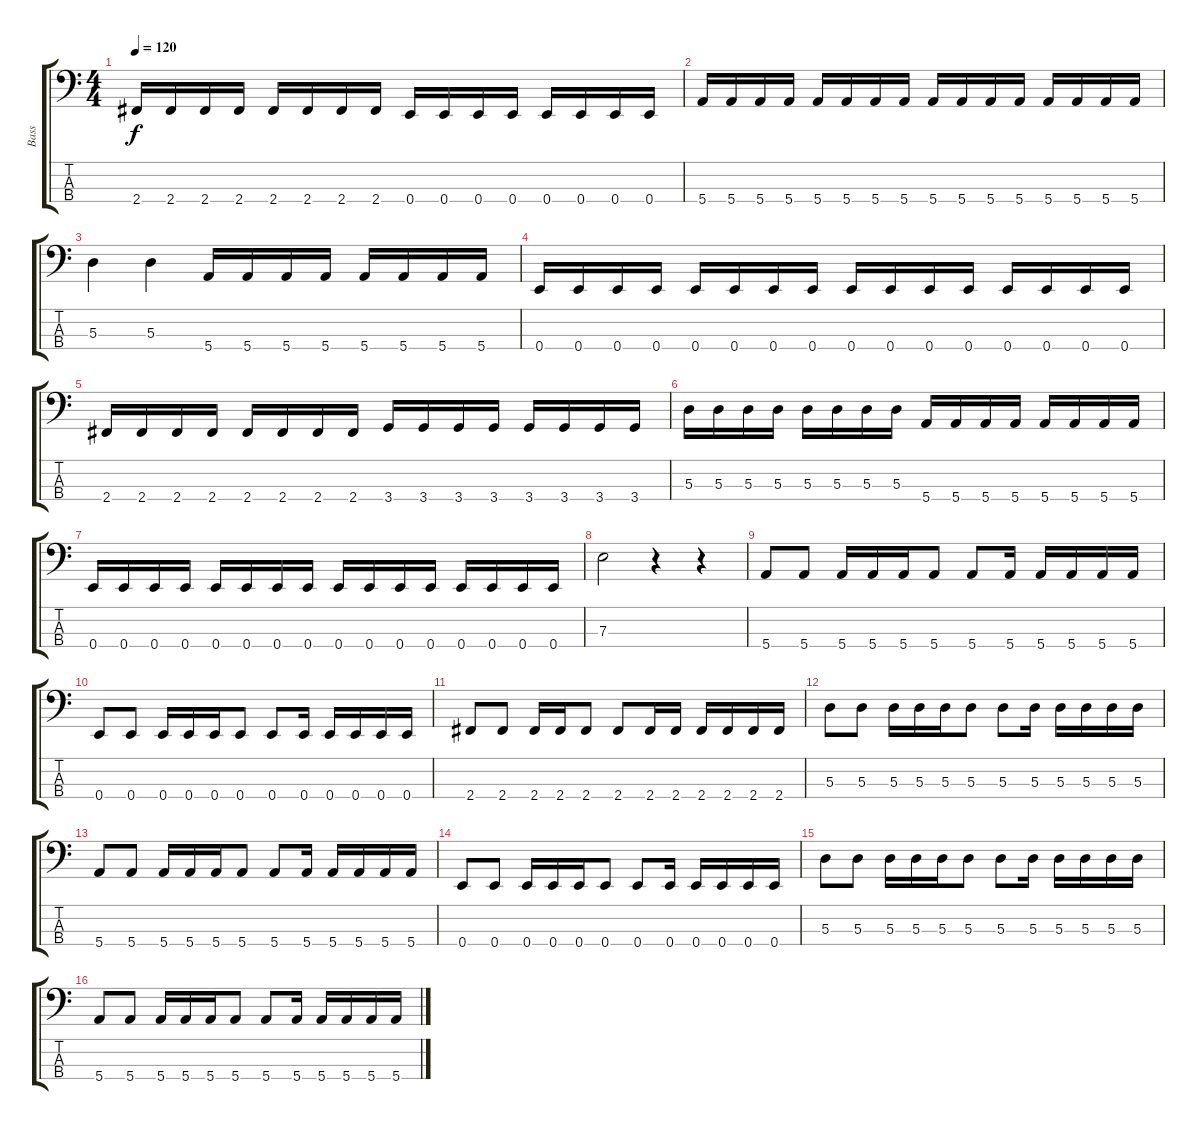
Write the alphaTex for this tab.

\track ("Bass" "Bass") {instrument electricbasspick}
\staff {score tabs}
\tuning (G2 D2 A1 E1) {hide}
\ts (4 4)
\tempo 120
\clef f4
\ks c
2.4.16{dy f} 2.4.16 2.4.16 2.4.16 2.4.16 2.4.16 2.4.16 2.4.16 0.4.16 0.4.16 0.4.16 0.4.16 0.4.16 0.4.16 0.4.16 0.4.16 |
5.4.16 5.4.16 5.4.16 5.4.16 5.4.16 5.4.16 5.4.16 5.4.16 5.4.16 5.4.16 5.4.16 5.4.16 5.4.16 5.4.16 5.4.16 5.4.16 |
5.3.4 5.3.4 5.4.16 5.4.16 5.4.16 5.4.16 5.4.16 5.4.16 5.4.16 5.4.16 |
0.4.16 0.4.16 0.4.16 0.4.16 0.4.16 0.4.16 0.4.16 0.4.16 0.4.16 0.4.16 0.4.16 0.4.16 0.4.16 0.4.16 0.4.16 0.4.16 |
2.4.16 2.4.16 2.4.16 2.4.16 2.4.16 2.4.16 2.4.16 2.4.16 3.4.16 3.4.16 3.4.16 3.4.16 3.4.16 3.4.16 3.4.16 3.4.16 |
5.3.16 5.3.16 5.3.16 5.3.16 5.3.16 5.3.16 5.3.16 5.3.16 5.4.16 5.4.16 5.4.16 5.4.16 5.4.16 5.4.16 5.4.16 5.4.16 |
0.4.16 0.4.16 0.4.16 0.4.16 0.4.16 0.4.16 0.4.16 0.4.16 0.4.16 0.4.16 0.4.16 0.4.16 0.4.16 0.4.16 0.4.16 0.4.16 |
7.3.2 r.4 r.4 |
5.4.8 5.4.8 5.4.16 5.4.16 5.4.16 5.4.8 5.4.8 5.4.16 5.4.16 5.4.16 5.4.16 5.4.16 |
0.4.8 0.4.8 0.4.16 0.4.16 0.4.16 0.4.8 0.4.8 0.4.16 0.4.16 0.4.16 0.4.16 0.4.16 |
2.4.8 2.4.8 2.4.16 2.4.16 2.4.8 2.4.8 2.4.16 2.4.16 2.4.16 2.4.16 2.4.16 2.4.16 |
5.3.8 5.3.8 5.3.16 5.3.16 5.3.16 5.3.8 5.3.8 5.3.16 5.3.16 5.3.16 5.3.16 5.3.16 |
5.4.8 5.4.8 5.4.16 5.4.16 5.4.16 5.4.8 5.4.8 5.4.16 5.4.16 5.4.16 5.4.16 5.4.16 |
0.4.8 0.4.8 0.4.16 0.4.16 0.4.16 0.4.8 0.4.8 0.4.16 0.4.16 0.4.16 0.4.16 0.4.16 |
5.3.8 5.3.8 5.3.16 5.3.16 5.3.16 5.3.8 5.3.8 5.3.16 5.3.16 5.3.16 5.3.16 5.3.16 |
5.4.8 5.4.8 5.4.16 5.4.16 5.4.16 5.4.8 5.4.8 5.4.16 5.4.16 5.4.16 5.4.16 5.4.16
